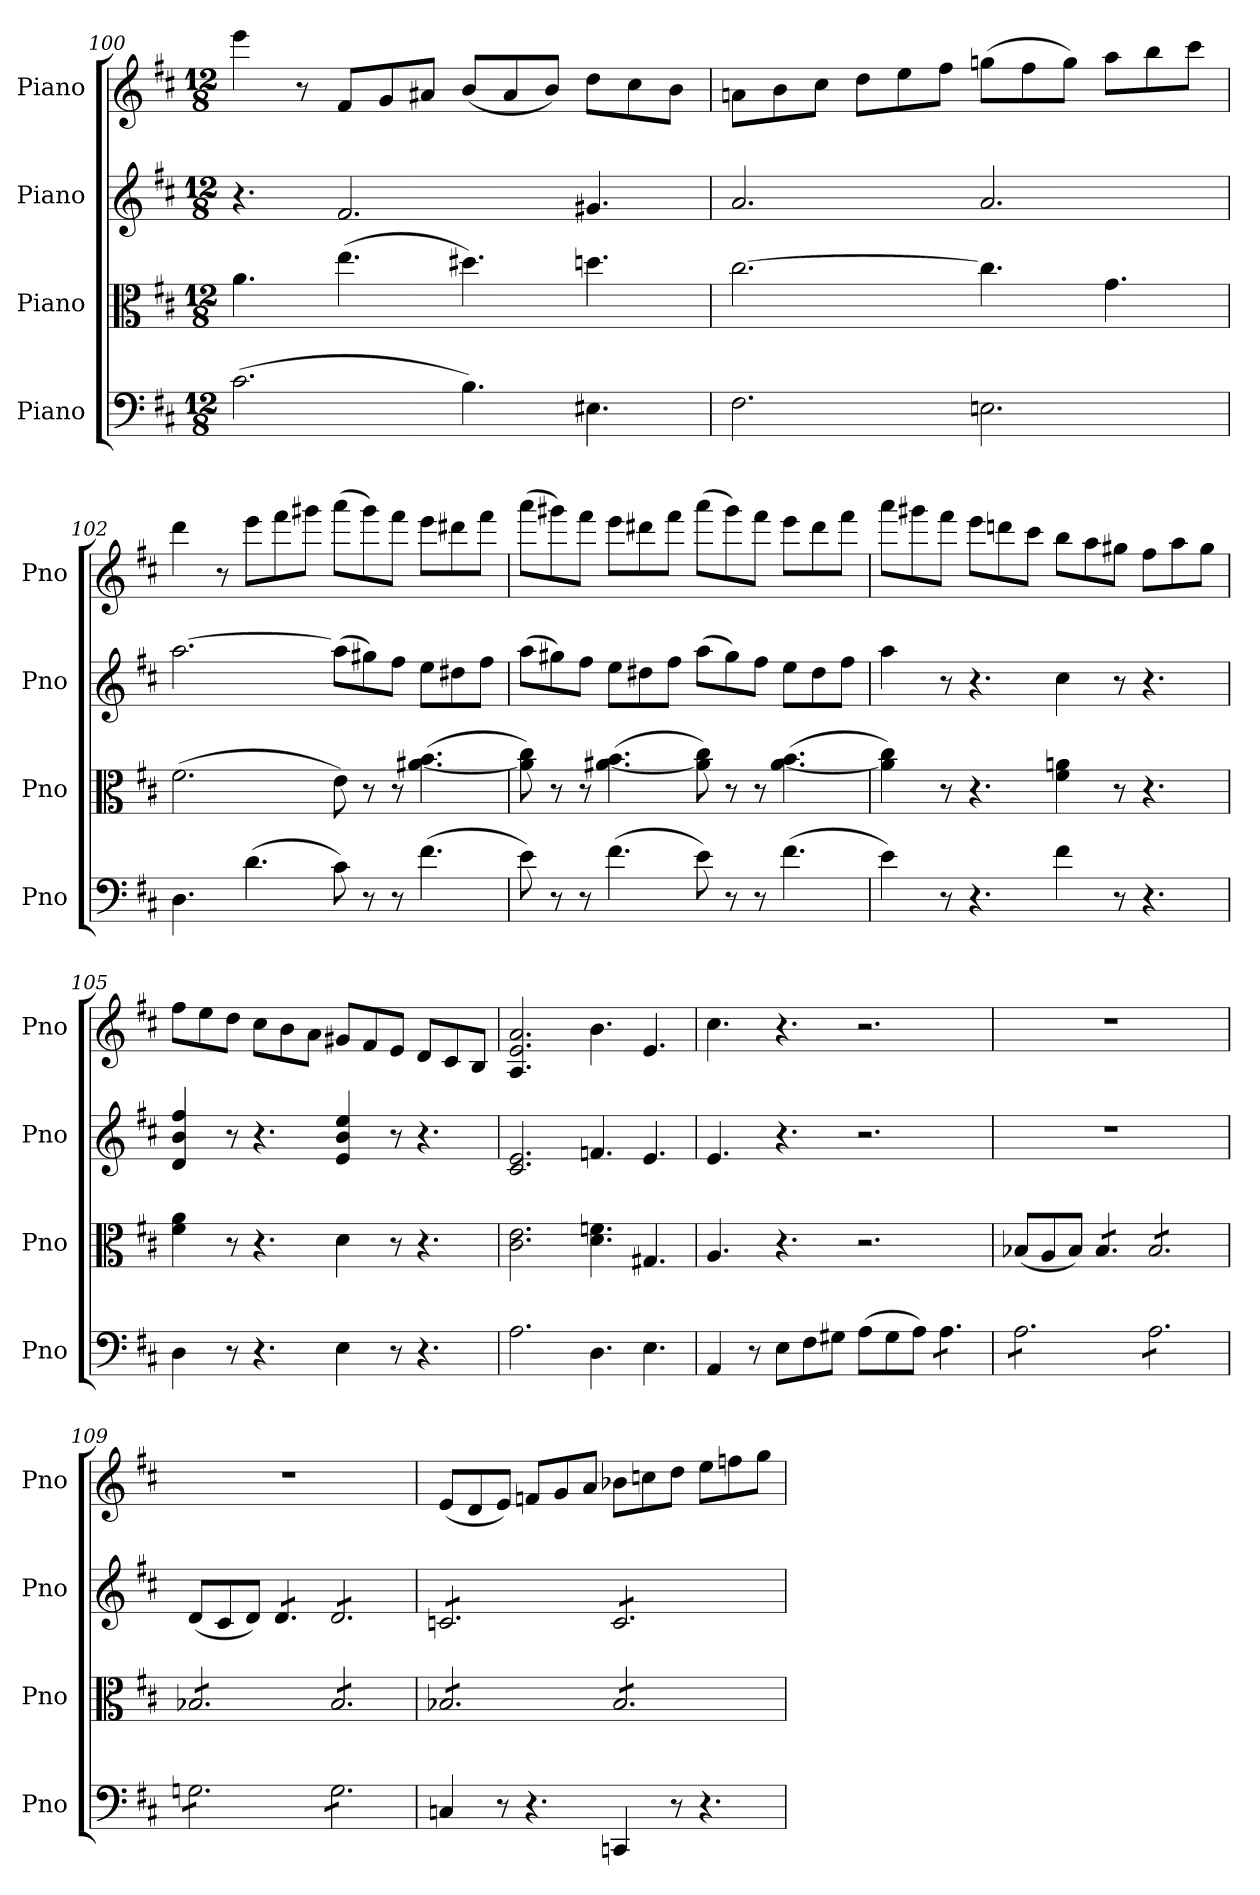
**kern	**kern	**kern	**kern
*part4	*part3	*part2	*part1
*staff4	*staff3	*staff2	*staff1
*I"Piano	*I"Piano	*I"Piano	*I"Piano
*I'Pno	*I'Pno	*I'Pno	*I'Pno
*clefF4	*clefC3	*clefG2	*clefG2
*k[f#c#]	*k[f#c#]	*k[f#c#]	*k[f#c#]
*M12/8	*M12/8	*M12/8	*M12/8
=100	=100	=100	=100
(2.c#\	4.a\	4.r	4eee\
.	.	.	8r
.	(4.ee\	2.f#/	8f#/L
.	.	.	8g/
.	.	.	8a#X/J
4.B\)	4.dd#X\)	.	(8b/L
.	.	.	8a#/
.	.	.	8b/J)
4.E#X\	4.ddn\	4.g#X/	8dd\L
.	.	.	8cc#\
.	.	.	8b\J
=101	=101	=101	=101
2.F#\	[2.cc#\	2.a/	8an\L
.	.	.	8b\
.	.	.	8cc#\J
.	.	.	8dd\L
.	.	.	8ee\
.	.	.	8ff#\J
2.En\	4.cc#\]	2.a/	(8ggn\L
.	.	.	8ff#\
.	.	.	8gg\J)
.	4.g\	.	8aa\L
.	.	.	8bb\
.	.	.	8ccc#\J
=102	=102	=102	=102
4.D\	(2.f#\	[2.aa\	4ddd\
.	.	.	8r
(4.d\	.	.	8eee\L
.	.	.	8fff#\
.	.	.	8ggg#X\J
8c#\)	8e\)	(8aa\L]	(8aaa\L
8r	8r	8gg#X\)	8ggg#\)
8r	8r	8ff#\J	8fff#\J
(4.f#\	(>[4.a#X\ 4.b\	8ee\L	8eee\L
.	.	8dd#X\	8ddd#X\
.	.	8ff#\J	8fff#\J
!!LO:LB:g=z
=103	=103	=103	=103
8e\)	8a#\] 8cc#\)	(8aa\L	(8aaa\L
8r	8r	8gg#X\)	8ggg#X\)
8r	8r	8ff#\J	8fff#\J
(4.f#\	(>[4.a#X\ 4.b\	8ee\L	8eee\L
.	.	8dd#X\	8ddd#X\
.	.	8ff#\J	8fff#\J
8e\)	8a#\] 8cc#\)	(8aa\L	(8aaa\L
8r	8r	8gg#\)	8ggg#\)
8r	8r	8ff#\J	8fff#\J
(4.f#\	(>[4.a#\ 4.b\	8ee\L	8eee\L
.	.	8dd#\	8ddd#\
.	.	8ff#\J	8fff#\J
=104	=104	=104	=104
4e\)	4a#\] 4cc#\)	4aa\	8aaa\L
.	.	.	8ggg#X\
8r	8r	8r	8fff#\J
4.r	4.r	4.r	8eee\L
.	.	.	8dddn\
.	.	.	8ccc#\J
4f#\	4f#\ 4an\	4cc#\	8bb\L
.	.	.	8aa\
8r	8r	8r	8gg#X\J
4.r	4.r	4.r	8ff#\L
.	.	.	8aa\
.	.	.	8gg#\J
=105	=105	=105	=105
4D\	4f#\ 4a\	4d/ 4b/ 4ff#/	8ff#\L
.	.	.	8ee\
8r	8r	8r	8dd\J
4.r	4.r	4.r	8cc#\L
.	.	.	8b\
.	.	.	8a\J
4E\	4d\	4e/ 4b/ 4ee/	8g#X/L
.	.	.	8f#/
8r	8r	8r	8e/J
4.r	4.r	4.r	8d/L
.	.	.	8c#/
.	.	.	8B/J
=106	=106	=106	=106
!	!	!	!LO:N:n=1:head=solid
2.A\	2.c#\ 2.e\	2.c#/ 2.e/	2.A/ 2.e/ 2.a/
4.D\	4.d\ 4.fn\	4.fn/	4.b\
4.E\	4.G#X/	4.e/	4.e/
=107	=107	=107	=107
4AA/	4.A/	4.e/	4.cc#\
8r	.	.	.
8E\L	4.r	4.r	4.r
8F#\	.	.	.
8G#X\J	.	.	.
(8A\L	2.r	2.r	2.r
8G#\	.	.	.
8A\J)	.	.	.
*tremolo	*	*	*
8A\L	.	.	.
8A\	.	.	.
8A\J	.	.	.
!!LO:LB:g=z
=108	=108	=108	=108
8A\L	(8B-X/L	1.r	1.r
8A\	8A/	.	.
8A\	8B-/J)	.	.
*	*tremolo	*	*
8A\	8B-/L	.	.
8A\	8B-/	.	.
8A\J	8B-/J	.	.
8A\L	8B-/L	.	.
8A\	8B-/	.	.
8A\	8B-/	.	.
8A\	8B-/	.	.
8A\	8B-/	.	.
8A\J	8B-/J	.	.
=109	=109	=109	=109
8Gn\L	8B-X/L	(8d/L	1.r
8Gn\	8B-X/	8c#/	.
8Gn\	8B-X/	8d/J)	.
*	*	*tremolo	*
8Gn\	8B-X/	8d/L	.
8Gn\	8B-X/	8d/	.
8Gn\J	8B-X/J	8d/J	.
8G\L	8B-/L	8d/L	.
8G\	8B-/	8d/	.
8G\	8B-/	8d/	.
8G\	8B-/	8d/	.
8G\	8B-/	8d/	.
8G\J	8B-/J	8d/J	.
*Xtremolo	*	*	*
=110	=110	=110	=110
4Cn/	8B-X/L	8cn/L	(8e/L
.	8B-X/	8cn/	8d/
8r	8B-X/	8cn/	8e/J)
4.r	8B-X/	8cn/	8fn/L
.	8B-X/	8cn/	8g/
.	8B-X/J	8cn/J	8a/J
4CCn/	8B-/L	8c/L	8b-X\L
.	8B-/	8c/	8ccn\
8r	8B-/	8c/	8dd\J
4.r	8B-/	8c/	8ee\L
.	8B-/	8c/	8ffn\
.	8B-/J	8c/J	8gg\J
*	*	*Xtremolo	*
*	*Xtremolo	*	*
=	=	=	=
*-	*-	*-	*-
